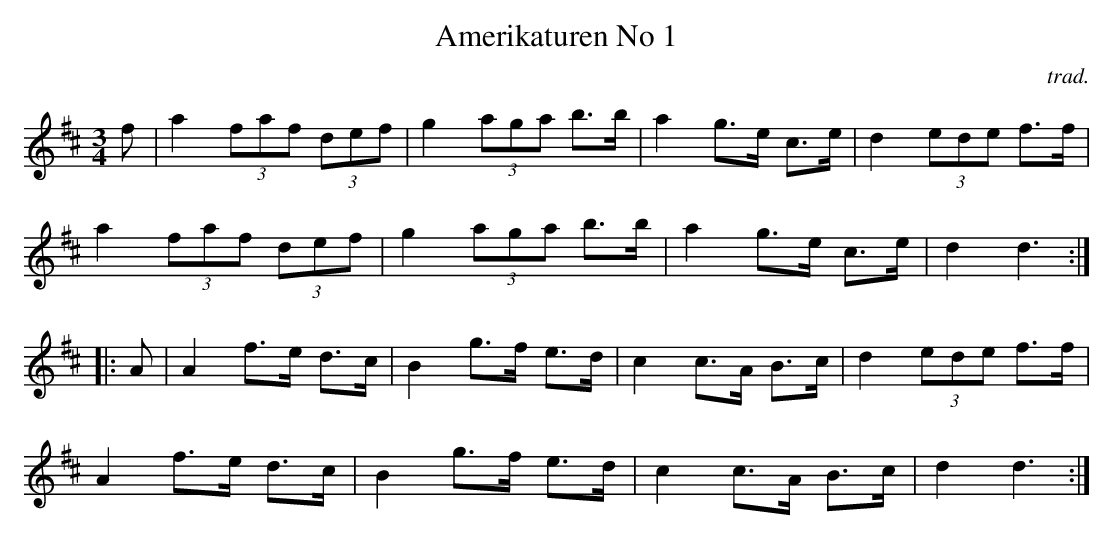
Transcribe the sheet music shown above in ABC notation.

X:1
T: Amerikaturen No 1
C: trad.
M: 3/4
L: 1/8
K: D
f |\
a2 (3faf (3def | g2 (3aga b>b | a2 g>e c>e | d2 (3ede f>f |
a2 (3faf (3def | g2 (3aga b>b | a2 g>e c>e | d2 d3 :|
|: A |\
A2 f>e d>c | B2 g>f e>d | c2 c>A B>c | d2 (3ede f>f |
A2 f>e d>c | B2 g>f e>d | c2 c>A B>c | d2 d3 :|
